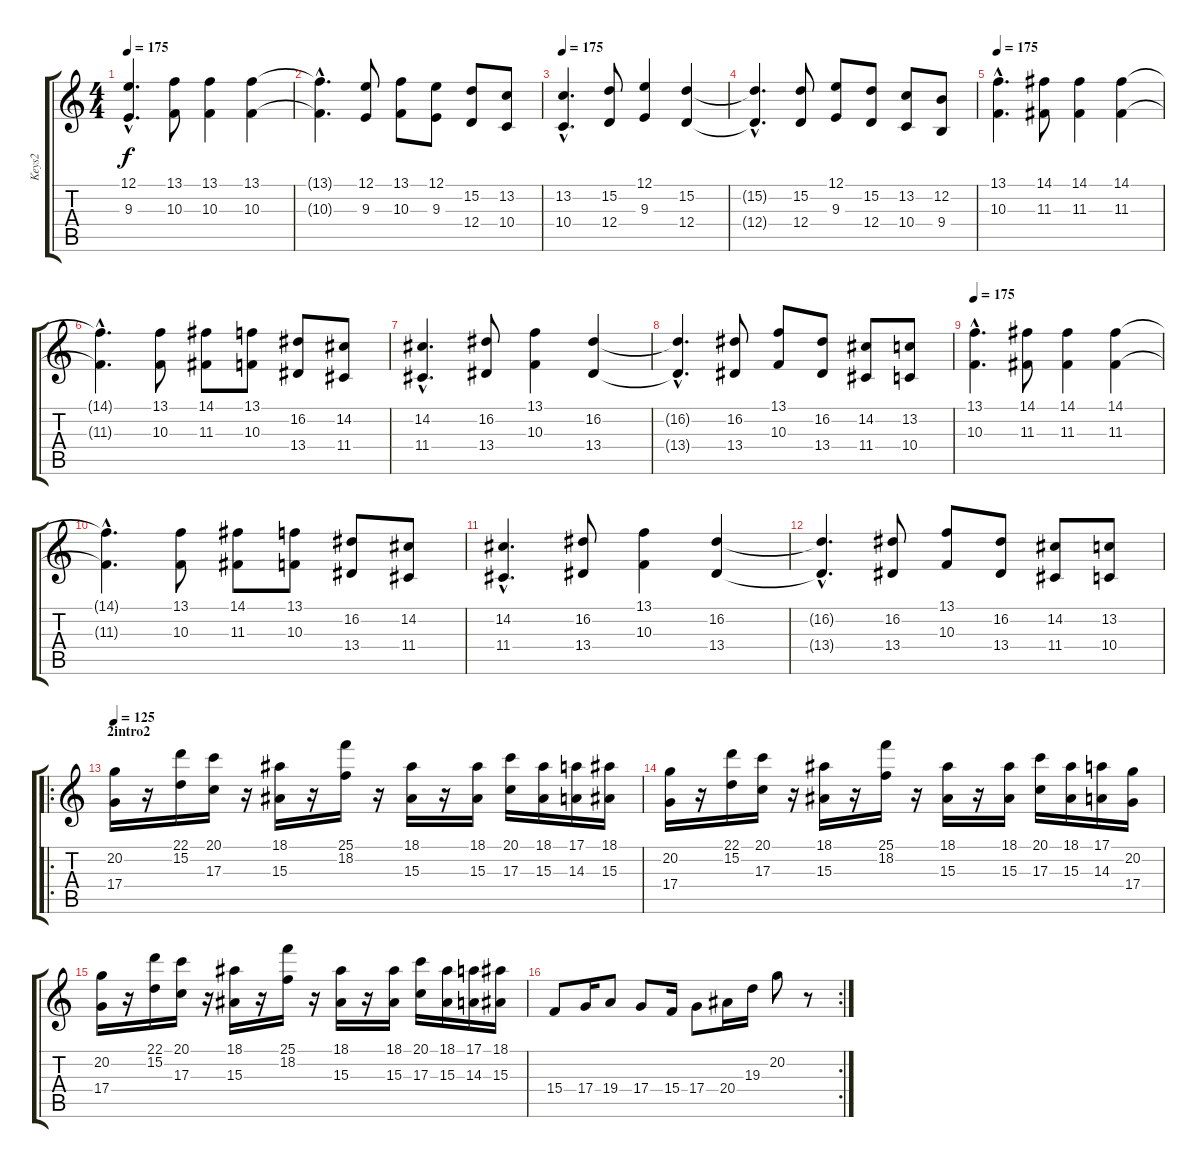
\track ("Keys2" "Keys2") {instrument stringensemble1}
\staff {score tabs}
\tuning (E4 B3 G3 D3 A2 E2) {hide}
\ts (4 4)
\tempo 175
\clef g2
\ks c
(12.1{hac} 9.3{hac}).4{d dy f volume 16} (13.1 10.3).8 (13.1 10.3).4 (13.1 10.3).4 |
(13.1{hac t} 10.3{hac t}).4{d} (12.1 9.3).8 (13.1 10.3).8 (12.1 9.3).8 (15.2 12.4).8 (13.2 10.4).8 |
\tempo 175
(13.2{hac} 10.4{hac}).4{d} (15.2 12.4).8 (12.1 9.3).4 (15.2 12.4).4 |
(15.2{hac t} 12.4{hac t}).4{d} (15.2 12.4).8 (12.1 9.3).8 (15.2 12.4).8 (13.2 10.4).8 (12.2 9.4).8 |
\tempo 175
(13.1{hac} 10.3{hac}).4{d} (14.1 11.3).8 (14.1 11.3).4 (14.1 11.3).4 |
(14.1{hac t} 11.3{hac t}).4{d} (13.1 10.3).8 (14.1 11.3).8 (13.1 10.3).8 (16.2 13.4).8 (14.2 11.4).8 |
(14.2{hac} 11.4{hac}).4{d} (16.2 13.4).8 (13.1 10.3).4 (16.2 13.4).4 |
(16.2{hac t} 13.4{hac t}).4{d} (16.2 13.4).8 (13.1 10.3).8 (16.2 13.4).8 (14.2 11.4).8 (13.2 10.4).8 |
\tempo 175
(13.1{hac} 10.3{hac}).4{d} (14.1 11.3).8 (14.1 11.3).4 (14.1 11.3).4 |
(14.1{hac t} 11.3{hac t}).4{d} (13.1 10.3).8 (14.1 11.3).8 (13.1 10.3).8 (16.2 13.4).8 (14.2 11.4).8 |
(14.2{hac} 11.4{hac}).4{d} (16.2 13.4).8 (13.1 10.3).4 (16.2 13.4).4 |
(16.2{hac t} 13.4{hac t}).4{d} (16.2 13.4).8 (13.1 10.3).8 (16.2 13.4).8 (14.2 11.4).8 (13.2 10.4).8 |
\ro
\section ("" "2intro2")
\tempo 125
(20.2 17.4).16{volume 12 instrument stringensemble1} r.16 (22.1 15.2).16 (20.1 17.3).16 r.16 (18.1 15.3).16 r.16 (25.1 18.2).16 r.16 (18.1 15.3).16 r.16 (18.1 15.3).16 (20.1 17.3).16 (18.1 15.3).16 (17.1 14.3).16 (18.1 15.3).16 |
(20.2 17.4).16 r.16 (22.1 15.2).16 (20.1 17.3).16 r.16 (18.1 15.3).16 r.16 (25.1 18.2).16 r.16 (18.1 15.3).16 r.16 (18.1 15.3).16 (20.1 17.3).16 (18.1 15.3).16 (17.1 14.3).16 (20.2 17.4).16 |
(20.2 17.4).16 r.16 (22.1 15.2).16 (20.1 17.3).16 r.16 (18.1 15.3).16 r.16 (25.1 18.2).16 r.16 (18.1 15.3).16 r.16 (18.1 15.3).16 (20.1 17.3).16 (18.1 15.3).16 (17.1 14.3).16 (18.1 15.3).16 |
\rc 2
15.4.8 17.4.16 19.4.8 17.4.8 15.4.16 17.4.8 20.4.16 19.3.16 20.2.8 r.8
